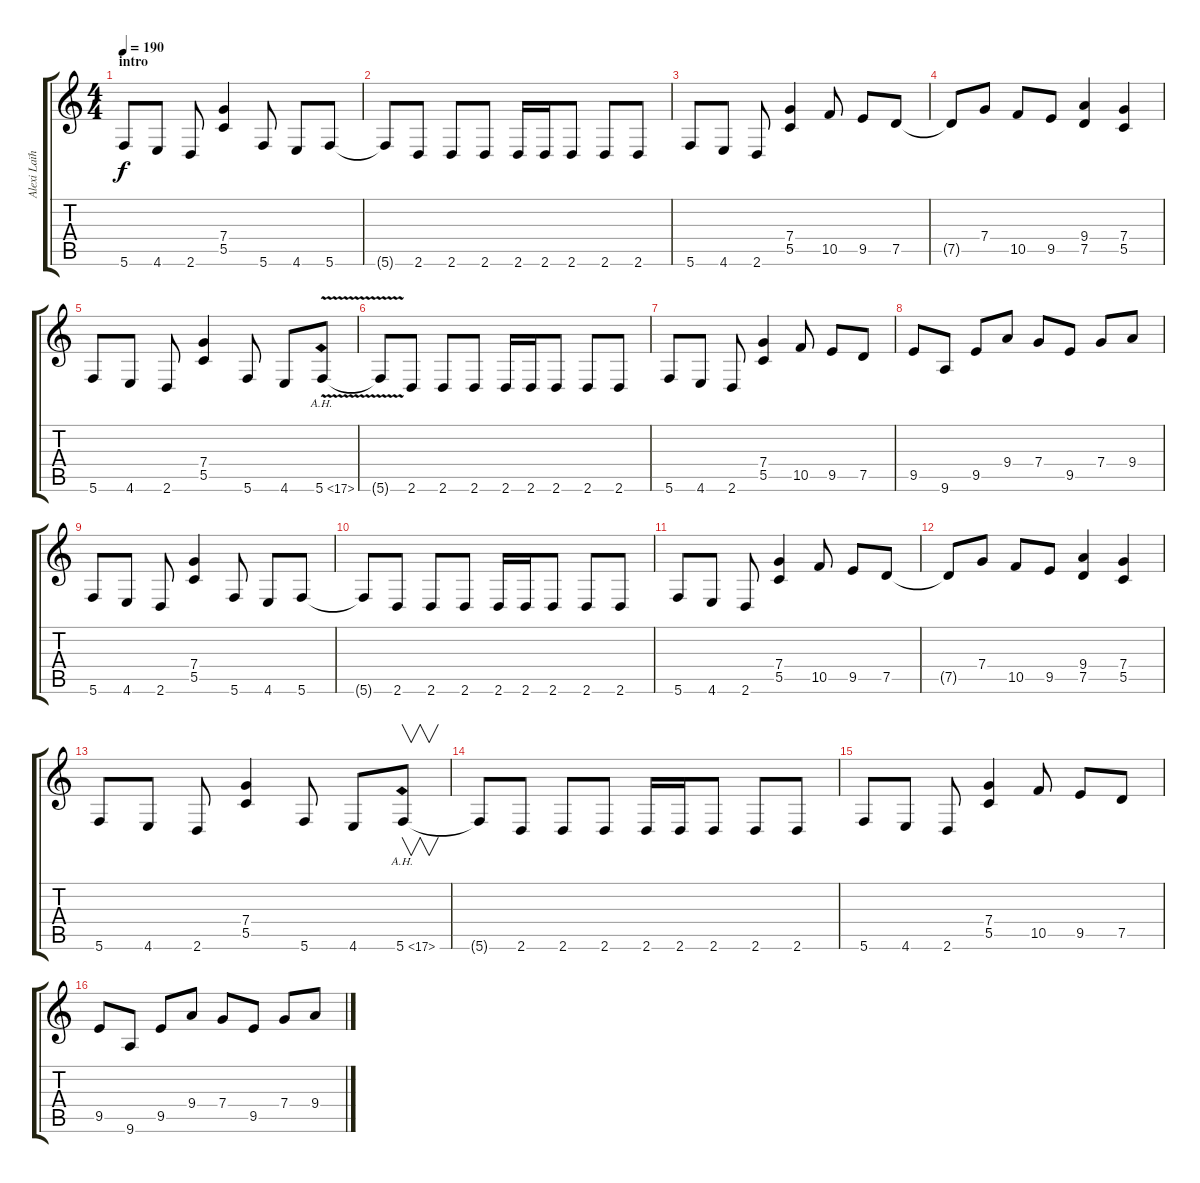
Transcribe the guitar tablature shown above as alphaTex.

\track ("Alexi Laïho" "Alexi Laïh") {instrument overdrivenguitar}
\staff {score tabs}
\tuning (D4 A3 F3 C3 G2 C2) {hide}
\ts (4 4)
\section ("" "intro")
\tempo 190
\clef g2
\ks c
5.6.8{dy f instrument overdrivenguitar} 4.6.8 2.6.8 (7.4 5.5).4 5.6.8 4.6.8 5.6.8 |
5.6{t}.8 2.6.8 2.6.8 2.6.8 2.6.16 2.6.16 2.6.8 2.6.8 2.6.8 |
5.6.8 4.6.8 2.6.8 (7.4 5.5).4 10.5.8 9.5.8 7.5.8 |
7.5{t}.8 7.4.8 10.5.8 9.5.8 (9.4 7.5).4 (7.4 5.5).4 |
5.6.8 4.6.8 2.6.8 (7.4 5.5).4 5.6.8 4.6.8 5.6{ah 12 v}.8 |
5.6{t}.8 2.6.8 2.6.8 2.6.8 2.6.16 2.6.16 2.6.8 2.6.8 2.6.8 |
5.6.8 4.6.8 2.6.8 (7.4 5.5).4 10.5.8 9.5.8 7.5.8 |
9.5.8 9.6.8 9.5.8 9.4.8 7.4.8 9.5.8 7.4.8 9.4.8 |
5.6.8 4.6.8 2.6.8 (7.4 5.5).4 5.6.8 4.6.8 5.6.8 |
5.6{t}.8 2.6.8 2.6.8 2.6.8 2.6.16 2.6.16 2.6.8 2.6.8 2.6.8 |
5.6.8 4.6.8 2.6.8 (7.4 5.5).4 10.5.8 9.5.8 7.5.8 |
7.5{t}.8 7.4.8 10.5.8 9.5.8 (9.4 7.5).4 (7.4 5.5).4 |
5.6.8 4.6.8 2.6.8 (7.4 5.5).4 5.6.8 4.6.8 5.6{ah 12}.8{v} |
5.6{t}.8 2.6.8 2.6.8 2.6.8 2.6.16 2.6.16 2.6.8 2.6.8 2.6.8 |
5.6.8 4.6.8 2.6.8 (7.4 5.5).4 10.5.8 9.5.8 7.5.8 |
9.5.8 9.6.8 9.5.8 9.4.8 7.4.8 9.5.8 7.4.8 9.4.8
